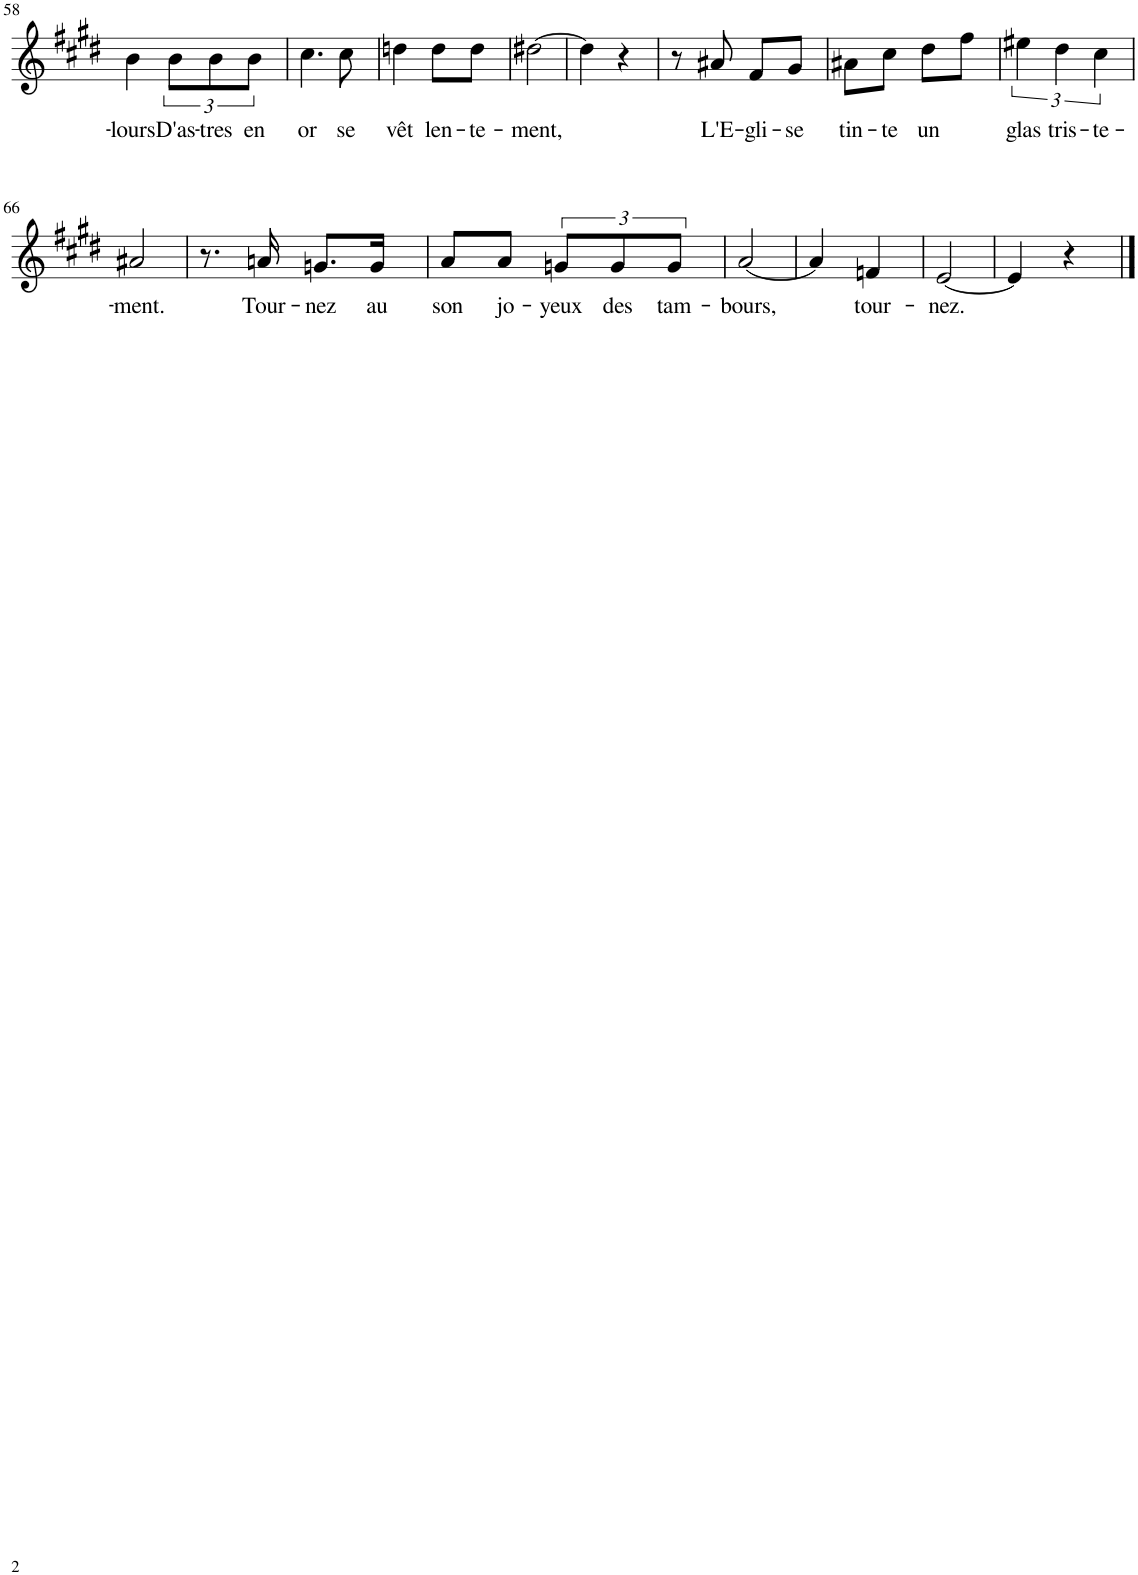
**kern	**text
*part1	*part1
*staff1	*staff1
*I"Piano	*
*I'Pno	*
!!LO:PB:g=z
*clefG2	*
*k[f#c#g#d#]	*
*M2/4	*
=58	=58
!	!LO:LY:b
4b\	-lours
!	!LO:LY:b
12b\L	D'as-
!	!LO:LY:b
12b\	-tres
!	!LO:LY:b
12b\J	en
=59	=59
!	!LO:LY:b
4.cc#\	or
!	!LO:LY:b
8cc#\	se
=60	=60
!	!LO:LY:b
4ddn\	vêt
!	!LO:LY:b
8dd\L	len-
!	!LO:LY:b
8dd\J	-te-
=61	=61
!	!LO:LY:b
[2dd#X\	-ment,
=62	=62
4dd#\]	.
4r	.
=63	=63
8r	.
!	!LO:LY:b
8a#X/	L'E-
!	!LO:LY:b
8f#/L	-gli-
!	!LO:LY:b
8g#/J	-se
=64	=64
!	!LO:LY:b
8a#X\L	tin-
!	!LO:LY:b
8cc#\J	-te
!	!LO:LY:b
8dd#\L	un
8ff#\J	.
=65	=65
!	!LO:LY:b
6ee#X\	glas
!	!LO:LY:b
6dd#\	tris-
!	!LO:LY:b
6cc#\	-te-
!!LO:LB:g=z
=66	=66
!	!LO:LY:b
2a#X/	-ment.
=67	=67
8.r	.
!	!LO:LY:b
16an/	Tour-
!	!LO:LY:b
8.gn/L	-nez
!	!LO:LY:b
16g/Jk	au
=68	=68
!	!LO:LY:b
8a/L	son
!	!LO:LY:b
8a/J	jo-
!	!LO:LY:b
12gn/L	-yeux
!	!LO:LY:b
12g/	des
!	!LO:LY:b
12g/J	tam-
=69	=69
!	!LO:LY:b
[2a/	-bours,
=70	=70
4a/]	.
!	!LO:LY:b
4fn/	tour-
=71	=71
!	!LO:LY:b
[2e/	-nez.
=72	=72
4e/]	.
4r	.
==	==
*-	*-
